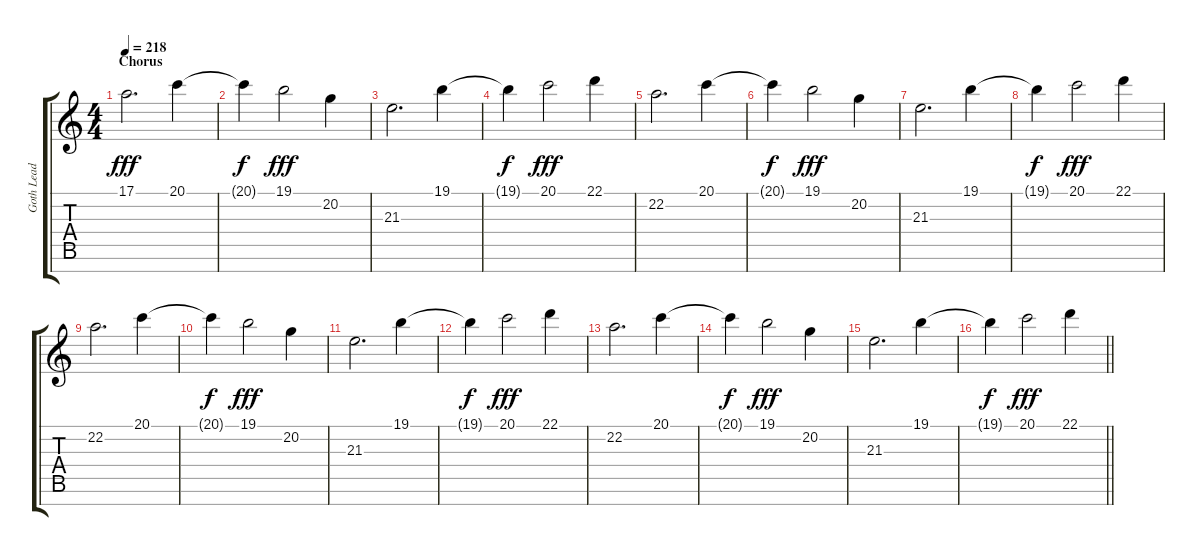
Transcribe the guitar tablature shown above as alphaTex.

\track ("Goth Lead" "Goth Lead") {instrument lead1square}
\staff {score tabs}
\tuning (E4 B3 G3 D3 A2 E2 B1) {hide}
\ts (4 4)
\section ("" "Chorus")
\tempo 218
\clef g2
\ks c
17.1.2{d dy fff} 20.1.4 |
20.1{t}.4{dy f} 19.1.2{dy fff} 20.2.4 |
21.3.2{d} 19.1.4 |
19.1{t}.4{dy f} 20.1.2{dy fff} 22.1.4 |
22.2.2{d} 20.1.4 |
20.1{t}.4{dy f} 19.1.2{dy fff} 20.2.4 |
21.3.2{d} 19.1.4 |
19.1{t}.4{dy f} 20.1.2{dy fff} 22.1.4 |
22.2.2{d} 20.1.4 |
20.1{t}.4{dy f} 19.1.2{dy fff} 20.2.4 |
21.3.2{d} 19.1.4 |
19.1{t}.4{dy f} 20.1.2{dy fff} 22.1.4 |
22.2.2{d} 20.1.4 |
20.1{t}.4{dy f} 19.1.2{dy fff} 20.2.4 |
21.3.2{d} 19.1.4 |
\barLineRight lightlight
19.1{t}.4{dy f} 20.1.2{dy fff} 22.1.4
